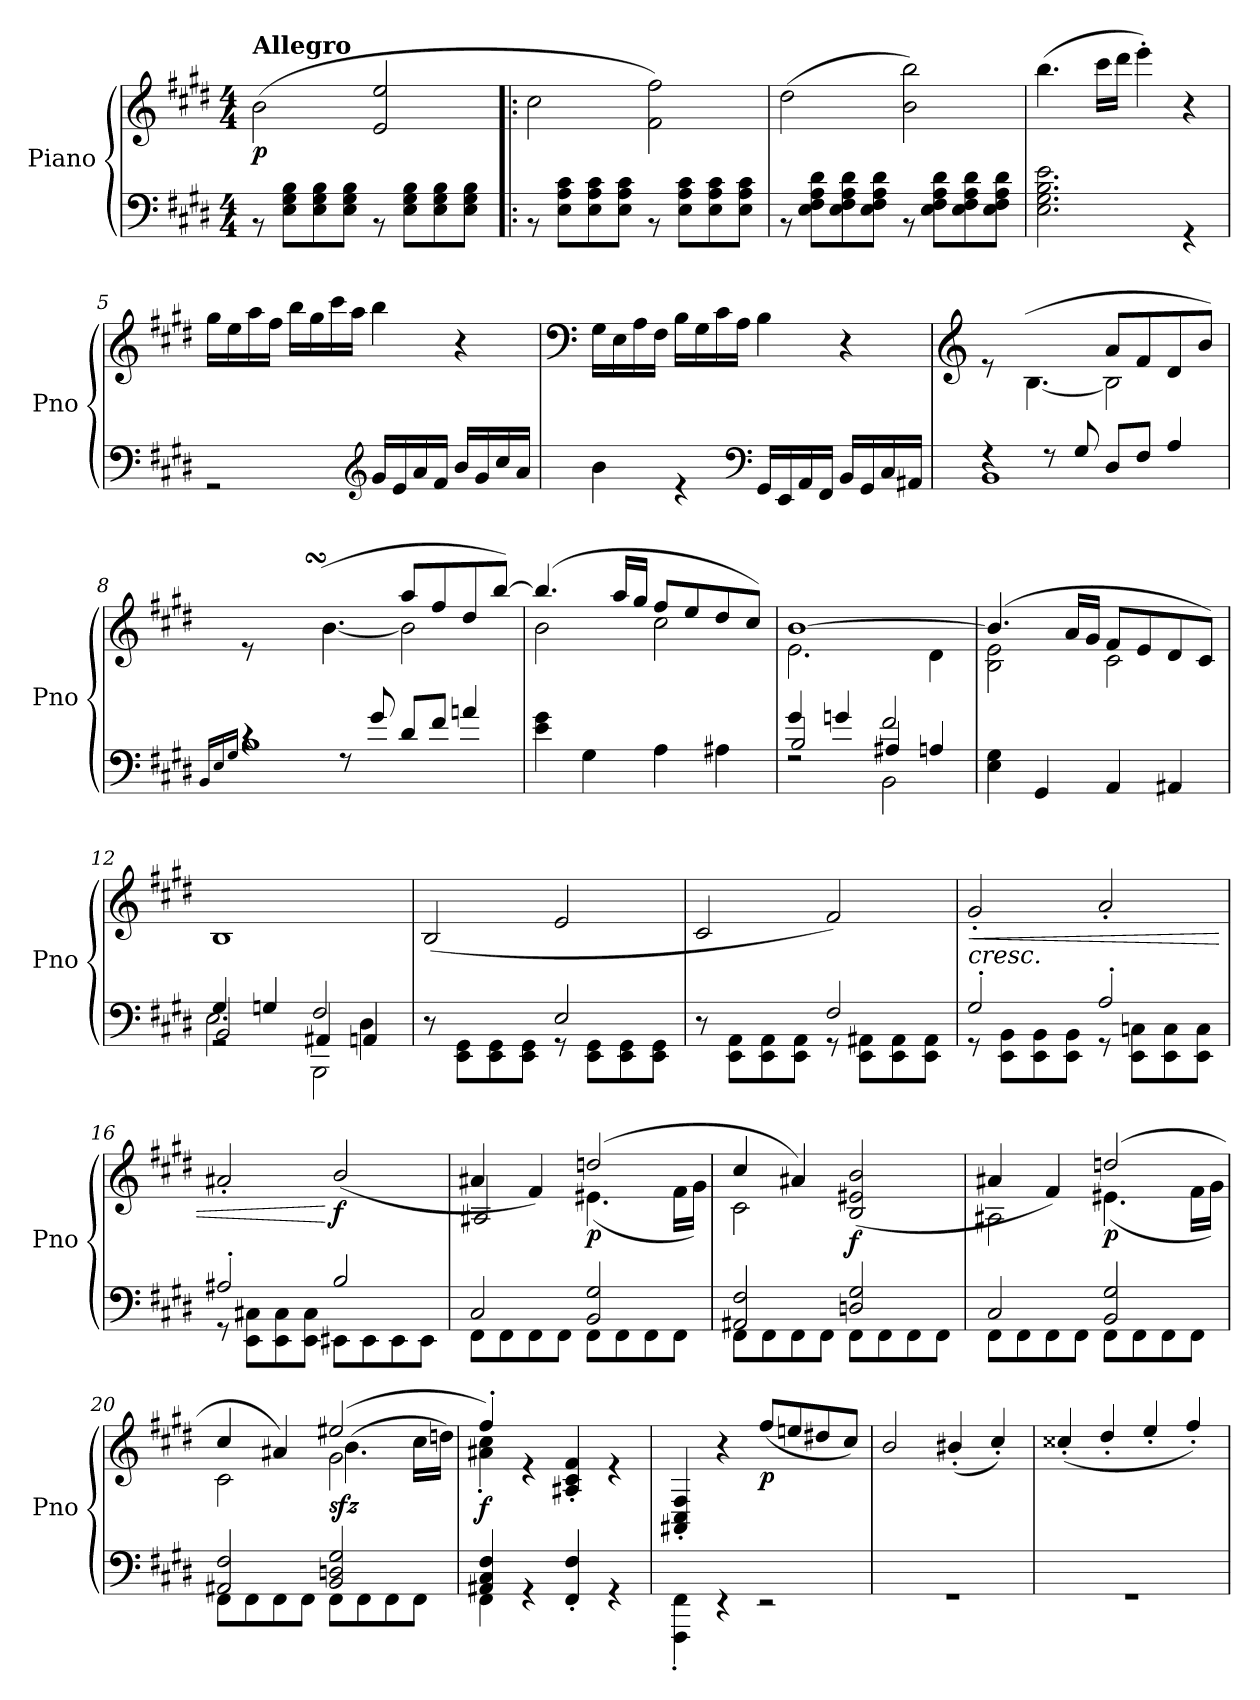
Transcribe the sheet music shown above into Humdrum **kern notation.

**kern	**kern	**dynam
*part1	*part1	*part1
*staff2	*staff1	*staff1/2
*I"Piano	*	*
*I'Pno	*	*
*clefF4	*clefG2	*
*k[f#c#g#d#]	*k[f#c#g#d#]	*
*M4/4	*M4/4	*
=1	=1	=1
*^	*	*
!	!	!LO:TX:a:B:t=Allegro	!
!	!	!	!LO:DY:b
1ryy	8r	(>2b\	p
.	8E\ 8G#\ 8B\L	.	.
.	8E\ 8G#\ 8B\	.	.
.	8E\ 8G#\ 8B\J	.	.
.	8r	2e/ 2ee/	.
.	8E\ 8G#\ 8B\L	.	.
.	8E\ 8G#\ 8B\	.	.
.	8E\ 8G#\ 8B\J	.	.
=2!|:	=2!|:	=2!|:	=2!|:
1ryy	8r	2cc#\	.
.	8E\ 8A\ 8c#\L	.	.
.	8E\ 8A\ 8c#\	.	.
.	8E\ 8A\ 8c#\J	.	.
.	8r	2f#\ 2ff#\)	.
.	8E\ 8A\ 8c#\L	.	.
.	8E\ 8A\ 8c#\	.	.
.	8E\ 8A\ 8c#\J	.	.
=3	=3	=3	=3
1ryy	8r	(>2dd#\	.
.	8E\ 8F#\ 8A\ 8d#\L	.	.
.	8E\ 8F#\ 8A\ 8d#\	.	.
.	8E\ 8F#\ 8A\ 8d#\J	.	.
.	8r	2b\ 2bb\)	.
.	8E\ 8F#\ 8A\ 8d#\L	.	.
.	8E\ 8F#\ 8A\ 8d#\	.	.
.	8E\ 8F#\ 8A\ 8d#\J	.	.
=4	=4	=4	=4
1ryy	2.E\ 2.G#\ 2.B\ 2.e\	(>4.bb\	.
.	.	16ccc#\LL	.
.	.	16ddd#\JJ	.
.	.	4eee'\)	.
.	4r	4r	.
=5	=5	=5	=5
1ryy	2r	16gg#\LL	.
.	.	16ee\	.
.	.	16aa\	.
.	.	16ff#\JJ	.
.	.	16bb\LL	.
.	.	16gg#\	.
.	.	16ccc#\	.
.	.	16aa\JJ	.
*clefG2	*	*	*
.	16g#/LL	4bb\	.
.	16e/	.	.
.	16a/	.	.
.	16f#/JJ	.	.
.	16b/LL	4r	.
.	16g#/	.	.
.	16cc#/	.	.
.	16a/JJ	.	.
=6	=6	=6	=6
*	*	*clefF4	*
1ryy	4b\	16G#\LL	.
.	.	16E\	.
.	.	16A\	.
.	.	16F#\JJ	.
.	4r	16B\LL	.
.	.	16G#\	.
.	.	16c#\	.
.	.	16A\JJ	.
*clefF4	*	*	*
.	16GG#/LL	4B\	.
.	16EE/	.	.
.	16AA/	.	.
.	16FF#/JJ	.	.
.	16BB/LL	4r	.
.	16GG#/	.	.
.	16C#/	.	.
.	16AA#X/JJ	.	.
*v	*v	*	*
=7	=7	=7
*	*clefG2	*
*^	*^	*
*	*^	*	*	*
1ryy	4rF	1BB	8re	8ryy	.
.	.	.	(>8B/Lyy	[4.B\	.
.	8rF	.	8g#/	.	.
.	8G#/	.	8e/J	.	.
.	8D#/L	.	8a/L	2B\]	.
.	8F#/J	.	8f#/	.	.
.	4A/	.	8d#/	.	.
.	.	.	8b/J)	.	.
=8	=8	=8	=8	=8	=8
.	.	16qBB/LL	.	.	.
.	.	16qE/	.	.	.
.	.	16qG#/JJ	.	.	.
*Xbrackettup	*	*	*	*	*
24cc#LLyy	4rc	1B	8re	8ryy	.
24byy	.	.	.	.	.
24a#XJJyy	.	.	.	.	.
2..ryy	.	.	(>8bsSSS/Lyy	[4.b\	.
.	8rF	.	8gg#/	.	.
.	8g#/	.	8ee/J	.	.
.	8d#/L	.	8aa/L	2b\]	.
.	8f#/J	.	8ff#/	.	.
.	4an/	.	8dd#/	.	.
.	.	.	[8bb/J)	.	.
*	*v	*v	*	*	*
=9	=9	=9	=9	=9
1ryy	4e\ 4g#\	(>4.bb/]	2b\	.
.	4G#\	.	.	.
.	.	16aa/LL	.	.
.	.	16gg#/JJ	.	.
.	4A\	8ff#/L	2cc#\	.
.	.	8ee/	.	.
.	4A#X\	8dd#/	.	.
.	.	8cc#/J)	.	.
=10	=10	=10	=10	=10
*	*^	*	*	*
4g#/	2B/	2rF	[1b	2.e\	.
4gn/	.	.	.	.	.
2f#/	4A#X/	2BB\	.	.	.
.	4An/	.	.	4d#\	.
*	*v	*v	*	*	*
=11	=11	=11	=11	=11
1ryy	4E\ 4G#\	(>4.b/]	2B\ 2e\	.
.	4GG#/	.	.	.
.	.	16a/LL	.	.
.	.	16g#/JJ	.	.
.	4AA/	8f#/L	2c#\	.
.	.	8e/	.	.
.	4AA#X/	8d#/	.	.
.	.	8c#/J)	.	.
*	*	*v	*v	*
=12	=12	=12	=12
*^	*^	*	*
4G#/	2BB/	2.E\	2rGG	1B	.
4Gn/	.	.	.	.	.
2F#/	4AA#X/	.	2BBB\	.	.
.	4AAn/	4D#\	.	.	.
*	*v	*v	*v	*	*
=13	=13	=13	=13
2ryy	8r	(>2B/	.
.	8EE\ 8GG#\L	.	.
.	8EE\ 8GG#\	.	.
.	8EE\ 8GG#\J	.	.
2E/	8rGG	2e/	.
.	8EE\ 8GG#\L	.	.
.	8EE\ 8GG#\	.	.
.	8EE\ 8GG#\J	.	.
=14	=14	=14	=14
2ryy	8r	2c#/	.
.	8EE\ 8AA\L	.	.
.	8EE\ 8AA\	.	.
.	8EE\ 8AA\J	.	.
2F#/	8rGG	2f#/)	.
.	8EE\ 8AA#X\L	.	.
.	8EE\ 8AA#\	.	.
.	8EE\ 8AA#\J	.	.
=15	=15	=15	=15
!	!	!LO:TX:b:i:t=cresc.	!
!	!	!	!LO:HP:b
2G#'/	8r	2g#'/	<
.	8EE\ 8BB\L	.	.
.	8EE\ 8BB\	.	.
.	8EE\ 8BB\J	.	.
2A'/	8r	2a'/	.
.	8EE\ 8Cn\L	.	.
.	8EE\ 8C\	.	.
.	8EE\ 8C\J	.	.
=16	=16	=16	=16
2A#X'/	8rGG	2a#X'/	.
.	8EE\ 8C#X\L	.	.
.	8EE\ 8C#\	.	.
.	8EE\ 8C#\J	.	.
!	!	!	!LO:DY:n=1:b
2B/	8EE#X\L	(<2b/	[ f
.	8EE#\	.	.
.	8EE#\	.	.
.	8EE#\J	.	.
=17	=17	=17	=17
*	*^	*^	*
1ryy	2C#/	8FF#\L	4a#X/	2A#X/	.
.	.	8FF#\	.	.	.
.	.	8FF#\	4f#/)	.	.
.	.	8FF#\J	.	.	.
!	!	!	!	!	!LO:DY:b
.	2BB/ 2G#/	8FF#\L	(>2ddn/	(<4.e#X\	p
.	.	8FF#\	.	.	.
.	.	8FF#\	.	.	.
.	.	8FF#\J	.	16f#\LL	.
.	.	.	.	16g#\JJ)	.
=18	=18	=18	=18	=18	=18
1ryy	2AA#X/ 2F#/	8FF#\L	4cc#/	2c#\	.
.	.	8FF#\	.	.	.
.	.	8FF#\	4a#X/)	.	.
.	.	8FF#\J	.	.	.
!	!	!	!	!	!LO:DY:b
.	2Dn/ 2G#/	8FF#\L	(>2B/ 2e#X/ 2b/	2ryy	f
.	.	8FF#\	.	.	.
.	.	8FF#\	.	.	.
.	.	8FF#\J	.	.	.
=19	=19	=19	=19	=19	=19
1ryy	2C#/	8FF#\L	4a#X/	2A#X\	.
.	.	8FF#\	.	.	.
.	.	8FF#\	4f#/)	.	.
.	.	8FF#\J	.	.	.
!	!	!	!	!	!LO:DY:b
.	2BB/ 2G#/	8FF#\L	(>2ddn/	(<4.e#X\	p
.	.	8FF#\	.	.	.
.	.	8FF#\	.	.	.
.	.	8FF#\J	.	16f#\LL	.
.	.	.	.	16g#\JJ)	.
=20	=20	=20	=20	=20	=20
*	*	*	*	*^	*
1ryy	2AA#X/ 2F#/	8FF#\L	4cc#/	2c#\	2ryy	.
.	.	8FF#\	.	.	.	.
.	.	8FF#\	4a#X/)	.	.	.
.	.	8FF#\J	.	.	.	.
!	!	!	!	!	!	!LO:DY:b
.	2BB/ 2Dn/ 2G#/	8FF#\L	(>2ee#X/	2g#\	(>4.b\	sfz
.	.	8FF#\	.	.	.	.
.	.	8FF#\	.	.	.	.
.	.	8FF#\J	.	.	16cc#\LL	.
.	.	.	.	.	16ddn\JJ)	.
=21	=21	=21	=21	=21	=21	=21
!	!	!	!	!	!	!LO:DY:b
*	*	*	*	*v	*v	*
1ryy	4AA#X/' 4C#/' 4F#/'	4FF#'\	4ff#'/)	4a#X\' 4cc#\'	f
.	4rGG	2.ryy	4re	2.ryy	.
.	4FF#/' 4F#/'	.	4A#X/' 4c#/' 4f#/'	.	.
.	4rGG	.	4re	.	.
*	*v	*v	*	*	*
*	*	*v	*v	*
=22	=22	=22	=22
1ryy	4FFF#\' 4FF#\'	4AA#X/' 4C#/' 4F#/'	.
.	4r	4r	.
!	!	!	!LO:DY:b
.	2r	(<8ff#/L	p
.	.	8een/	.
.	.	8dd#X/	.
.	.	8cc#/J)	.
=23	=23	=23	=23
1ryy	1r	2b/	.
.	.	(<4b#X'/	.
.	.	4cc#'/)	.
=24	=24	=24	=24
1ryy	1r	(<4cc##X'/	.
.	.	4dd#'/	.
.	.	4ee'/	.
.	.	4ff#'/)	.
*v	*v	*	*
=	=	=
*-	*-	*-
